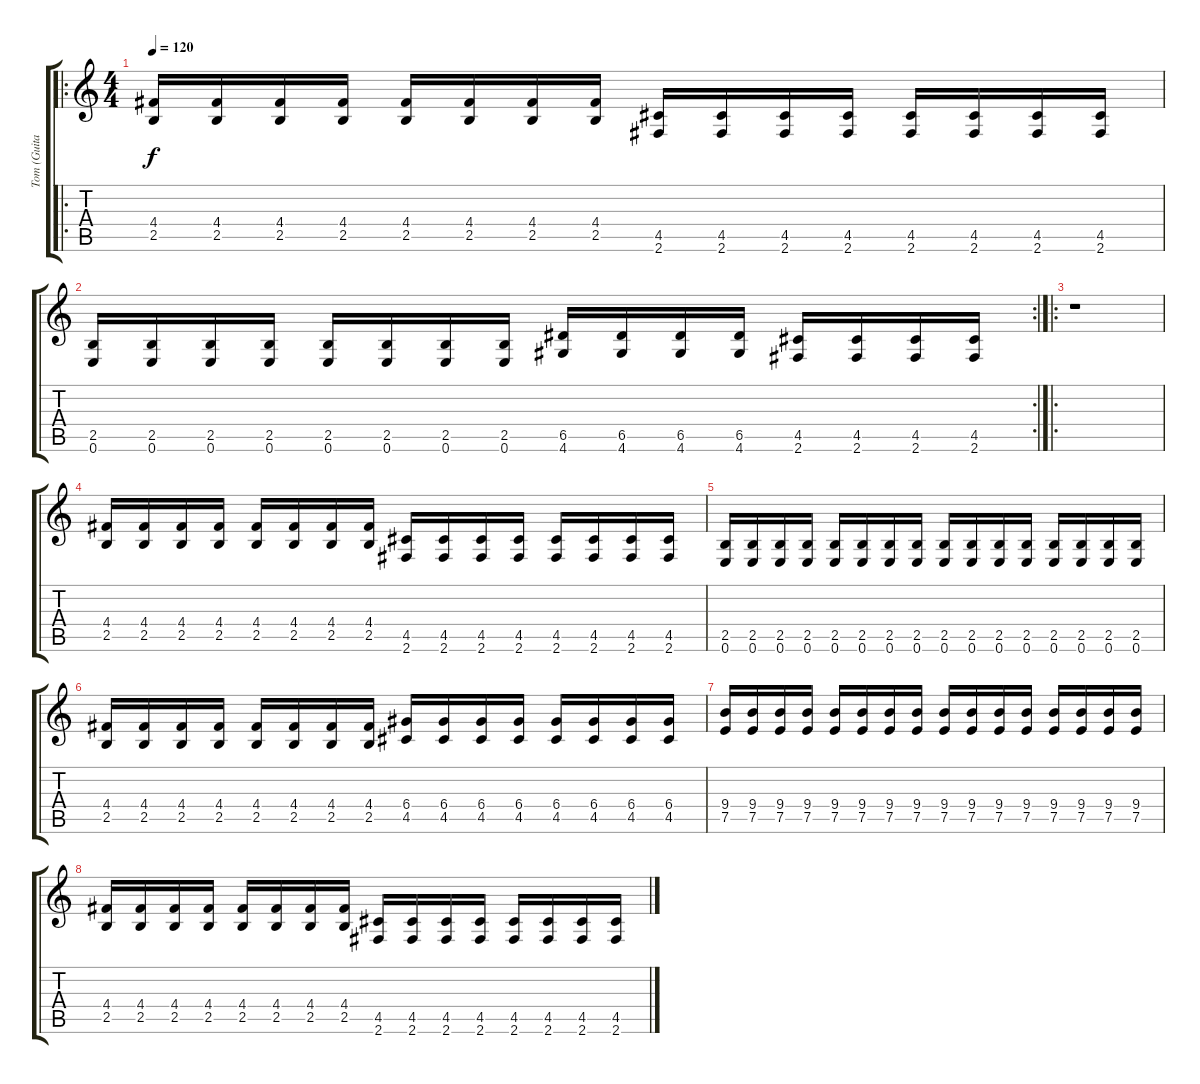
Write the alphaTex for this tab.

\track ("Tom (Guitar)" "Tom (Guita") {instrument overdrivenguitar}
\staff {score tabs}
\tuning (E4 B3 G3 D3 A2 E2) {hide}
\ro
\ts (4 4)
\tempo 120
\clef g2
\ks c
(4.4 2.5).16{dy f} (4.4 2.5).16 (4.4 2.5).16 (4.4 2.5).16 (4.4 2.5).16 (4.4 2.5).16 (4.4 2.5).16 (4.4 2.5).16 (4.5 2.6).16 (4.5 2.6).16 (4.5 2.6).16 (4.5 2.6).16 (4.5 2.6).16 (4.5 2.6).16 (4.5 2.6).16 (4.5 2.6).16 |
\rc 2
(2.5 0.6).16 (2.5 0.6).16 (2.5 0.6).16 (2.5 0.6).16 (2.5 0.6).16 (2.5 0.6).16 (2.5 0.6).16 (2.5 0.6).16 (6.5 4.6).16 (6.5 4.6).16 (6.5 4.6).16 (6.5 4.6).16 (4.5 2.6).16 (4.5 2.6).16 (4.5 2.6).16 (4.5 2.6).16 |
\ro
r.1 |
(4.4 2.5).16 (4.4 2.5).16 (4.4 2.5).16 (4.4 2.5).16 (4.4 2.5).16 (4.4 2.5).16 (4.4 2.5).16 (4.4 2.5).16 (4.5 2.6).16 (4.5 2.6).16 (4.5 2.6).16 (4.5 2.6).16 (4.5 2.6).16 (4.5 2.6).16 (4.5 2.6).16 (4.5 2.6).16 |
(2.5 0.6).16 (2.5 0.6).16 (2.5 0.6).16 (2.5 0.6).16 (2.5 0.6).16 (2.5 0.6).16 (2.5 0.6).16 (2.5 0.6).16 (2.5 0.6).16 (2.5 0.6).16 (2.5 0.6).16 (2.5 0.6).16 (2.5 0.6).16 (2.5 0.6).16 (2.5 0.6).16 (2.5 0.6).16 |
(4.4 2.5).16 (4.4 2.5).16 (4.4 2.5).16 (4.4 2.5).16 (4.4 2.5).16 (4.4 2.5).16 (4.4 2.5).16 (4.4 2.5).16 (6.4 4.5).16 (6.4 4.5).16 (6.4 4.5).16 (6.4 4.5).16 (6.4 4.5).16 (6.4 4.5).16 (6.4 4.5).16 (6.4 4.5).16 |
(9.4 7.5).16 (9.4 7.5).16 (9.4 7.5).16 (9.4 7.5).16 (9.4 7.5).16 (9.4 7.5).16 (9.4 7.5).16 (9.4 7.5).16 (9.4 7.5).16 (9.4 7.5).16 (9.4 7.5).16 (9.4 7.5).16 (9.4 7.5).16 (9.4 7.5).16 (9.4 7.5).16 (9.4 7.5).16 |
(4.4 2.5).16 (4.4 2.5).16 (4.4 2.5).16 (4.4 2.5).16 (4.4 2.5).16 (4.4 2.5).16 (4.4 2.5).16 (4.4 2.5).16 (4.5 2.6).16 (4.5 2.6).16 (4.5 2.6).16 (4.5 2.6).16 (4.5 2.6).16 (4.5 2.6).16 (4.5 2.6).16 (4.5 2.6).16
